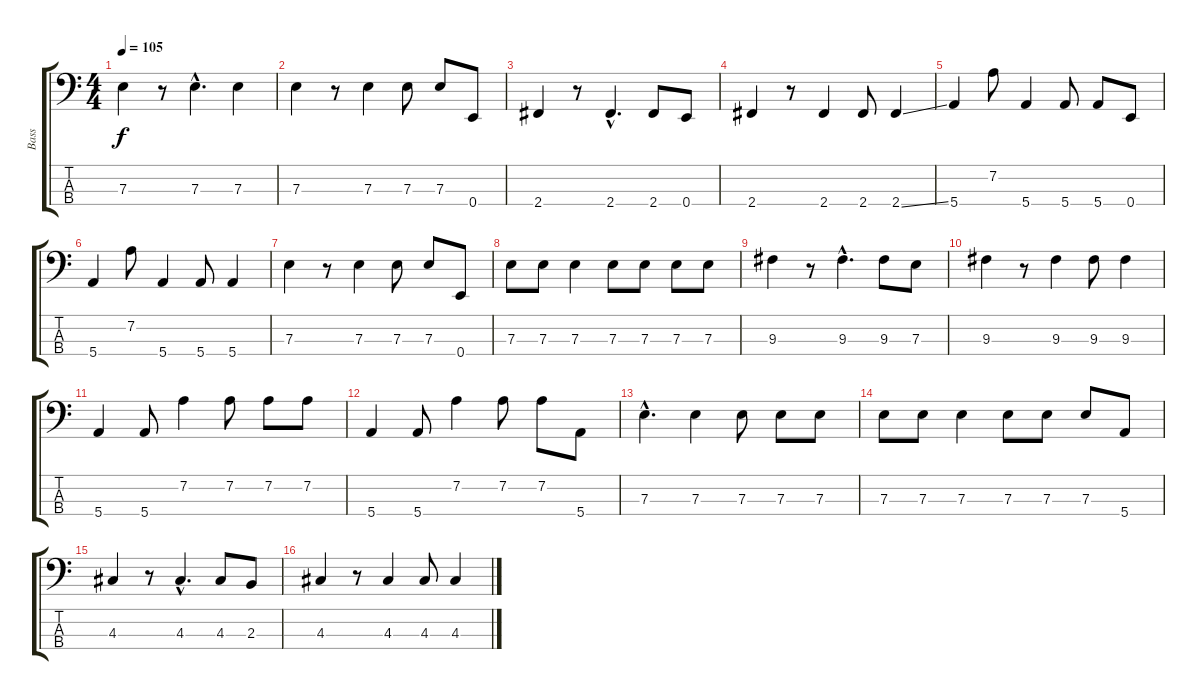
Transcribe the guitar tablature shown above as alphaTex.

\track ("Bass" "Bass") {instrument electricbasspick}
\staff {score tabs}
\tuning (G2 D2 A1 E1) {hide}
\ts (4 4)
\tempo 105
\clef f4
\ks c
7.3.4{dy f} r.8 7.3{hac}.4{d} 7.3.4 |
7.3.4 r.8 7.3.4 7.3.8 7.3.8 0.4.8 |
2.4.4 r.8 2.4{hac}.4{d} 2.4.8 0.4.8 |
2.4.4 r.8 2.4.4 2.4.8 2.4{ss}.4 |
5.4.4 7.2.8 5.4.4 5.4.8 5.4.8 0.4.8 |
5.4.4 7.2.8 5.4.4 5.4.8 5.4.4 |
7.3.4 r.8 7.3.4 7.3.8 7.3.8 0.4.8 |
7.3.8 7.3.8 7.3.4 7.3.8 7.3.8 7.3.8 7.3.8 |
9.3.4 r.8 9.3{hac}.4{d} 9.3.8 7.3.8 |
9.3.4 r.8 9.3.4 9.3.8 9.3.4 |
5.4.4 5.4.8 7.2.4 7.2.8 7.2.8 7.2.8 |
5.4.4 5.4.8 7.2.4 7.2.8 7.2.8 5.4.8 |
7.3{hac}.4{d} 7.3.4 7.3.8 7.3.8 7.3.8 |
7.3.8 7.3.8 7.3.4 7.3.8 7.3.8 7.3.8 5.4.8 |
4.3.4 r.8 4.3{hac}.4{d} 4.3.8 2.3.8 |
4.3.4 r.8 4.3.4 4.3.8 4.3.4
